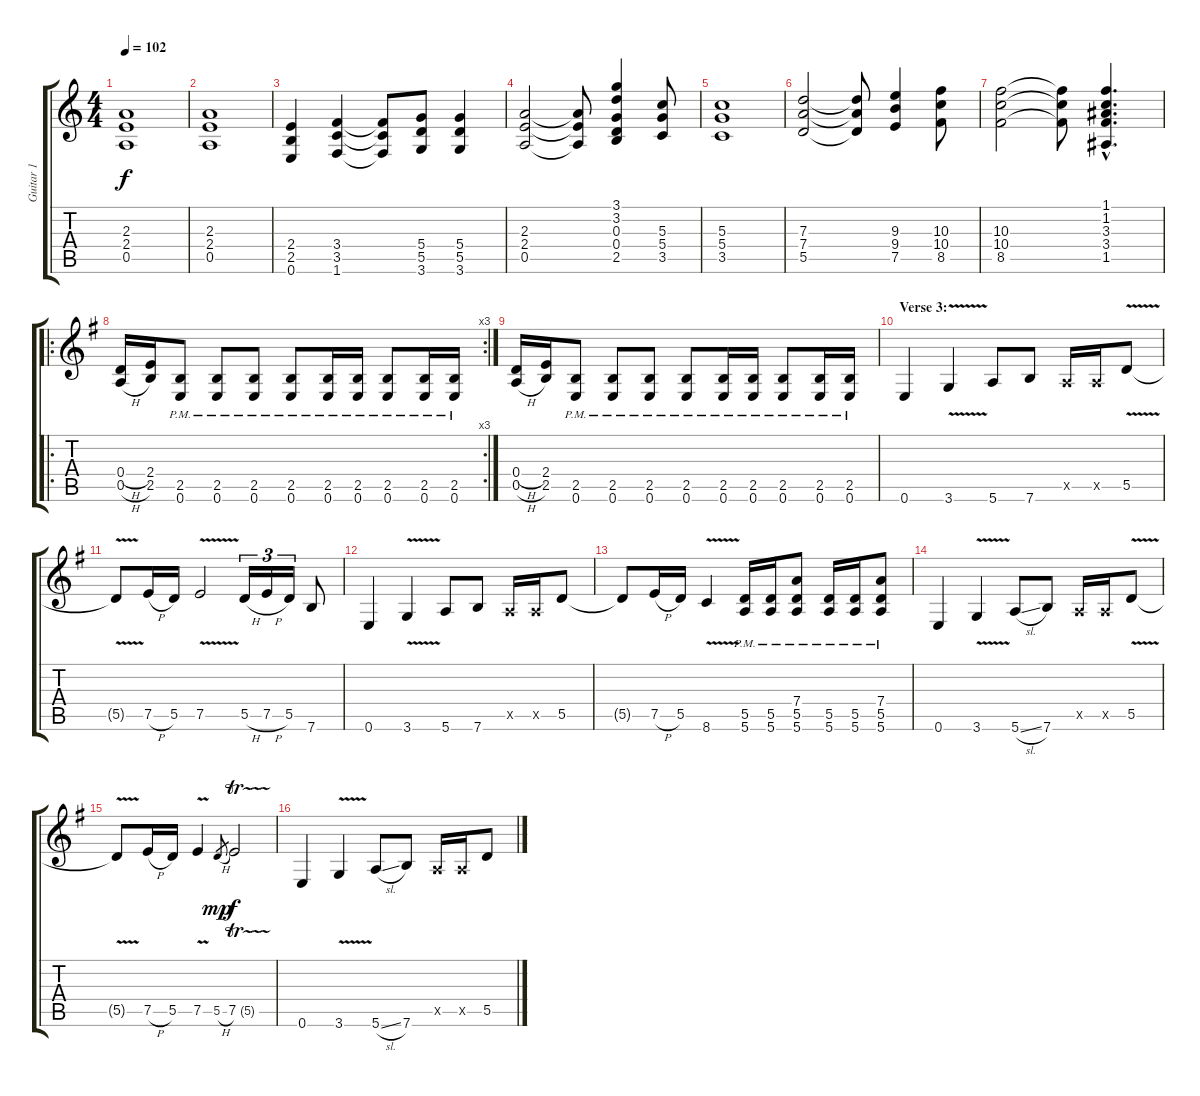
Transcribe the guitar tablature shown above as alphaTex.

\track ("Guitar 1" "Guitar 1") {instrument overdrivenguitar}
\staff {score tabs}
\tuning (E4 B3 G3 D3 A2 E2) {hide}
\ts (4 4)
\tempo 102
\clef g2
\ks c
(2.3 2.4 0.5).1{dy f} |
(2.3 2.4 0.5).1 |
(2.4 2.5 0.6).4 (3.4 3.5 1.6).4 (3.4{t} 3.5{t} 1.6{t}).8 (5.4 5.5 3.6).8 (5.4 5.5 3.6).4 |
(2.3 2.4 0.5).2 (2.3{t} 2.4{t} 0.5{t}).8 (3.1 3.2 0.3 0.4 2.5).4 (5.3 5.4 3.5).8 |
(5.3 5.4 3.5).1 |
(7.3 7.4 5.5).2 (7.3{t} 7.4{t} 5.5{t}).8 (9.3 9.4 7.5).4 (10.3 10.4 8.5).8 |
(10.3 10.4 8.5).2 (10.3{t} 10.4{t} 8.5{t}).8 (1.1{hac} 1.2{hac} 3.3{hac} 3.4{hac} 1.5{hac}).4{d} |
\ro
\rc 3
\ks g
(0.4{h} 0.5{h}).16 (2.4 2.5).16 (2.5{pm} 0.6{pm}).8 (2.5{pm} 0.6{pm}).8 (2.5{pm} 0.6{pm}).8 (2.5{pm} 0.6{pm}).8 (2.5{pm} 0.6{pm}).16 (2.5{pm} 0.6{pm}).16 (2.5{pm} 0.6{pm}).8 (2.5{pm} 0.6{pm}).16 (2.5{pm} 0.6{pm}).16 |
(0.4{h} 0.5{h}).16 (2.4 2.5).16 (2.5{pm} 0.6{pm}).8 (2.5{pm} 0.6{pm}).8 (2.5{pm} 0.6{pm}).8 (2.5{pm} 0.6{pm}).8 (2.5{pm} 0.6{pm}).16 (2.5{pm} 0.6{pm}).16 (2.5{pm} 0.6{pm}).8 (2.5{pm} 0.6{pm}).16 (2.5{pm} 0.6{pm}).16 |
\section ("" "Verse 3:")
0.6.4 3.6{v}.4 5.6.8 7.6.8 0.5{x}.16 0.5{x}.16 5.5{v}.8 |
5.5{t}.8 7.5{h}.16 5.5.16 7.5{v}.2 5.5{h}.16{tu (3 2)} 7.5{h}.16{tu (3 2)} 5.5.16{tu (3 2)} 7.6.8 |
0.6.4 3.6{v}.4 5.6.8 7.6.8 0.5{x}.16 0.5{x}.16 5.5.8 |
5.5{t}.8 7.5{h}.16 5.5.16 8.6{v}.4 (5.5{pm} 5.6{pm}).16 (5.5{pm} 5.6{pm}).16 (7.4{pm} 5.5{pm} 5.6{pm}).8 (5.5{pm} 5.6{pm}).16 (5.5{pm} 5.6{pm}).16 (7.4{pm} 5.5{pm} 5.6{pm}).8 |
0.6.4 3.6{v}.4 5.6{sl}.8 7.6.8 0.5{x}.16 0.5{x}.16 5.5{v}.8 |
5.5{t}.8 7.5{h}.16 5.5.16 7.5{v}.4 5.5{h}.8{gr dy mp} 7.5{tr (5 32)}.2{dy f} |
0.6.4 3.6{v}.4 5.6{sl}.8 7.6.8 0.5{x}.16 0.5{x}.16 5.5.8
